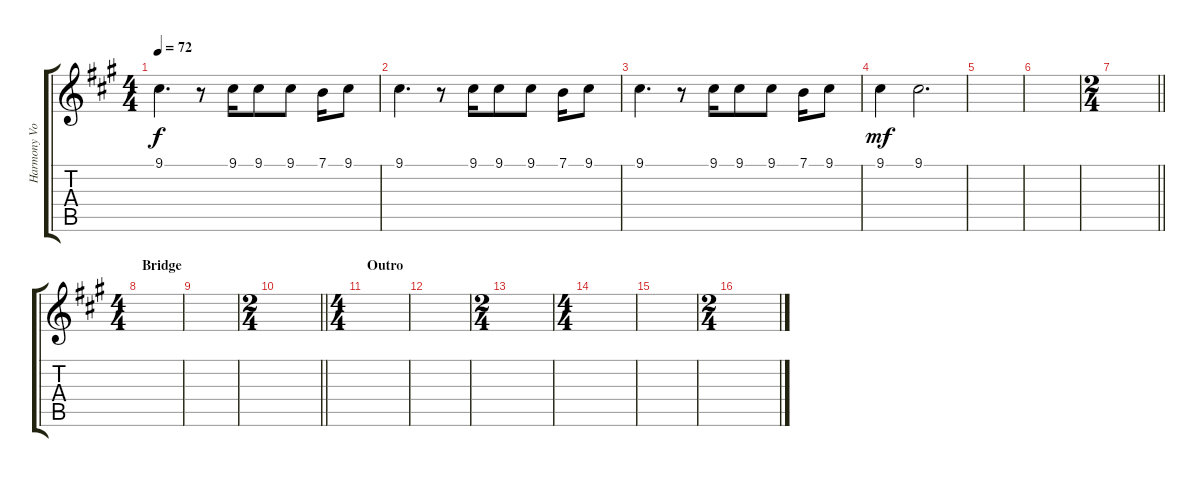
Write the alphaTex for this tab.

\track ("Harmony Vocals (Christine McVie)" "Harmony Vo") {instrument choiraahs}
\staff {score tabs}
\tuning (E4 B3 G3 D3 A2 E2) {hide}
\ts (4 4)
\tempo 72
\clef g2
\ks f#minor
9.1.4{d dy f volume 16} r.8 9.1.16 9.1.8 9.1.8 7.1.16 9.1.8 |
9.1.4{d volume 16} r.8 9.1.16 9.1.8 9.1.8 7.1.16 9.1.8 |
9.1.4{d volume 16} r.8 9.1.16 9.1.8 9.1.8 7.1.16 9.1.8 |
9.1.4{dy mf} 9.1.2{d volume 0} |
|
|
\ts (2 4)
\barLineRight lightlight
|
\ts (4 4)
\section ("" "Bridge")
|
|
\ts (2 4)
\barLineRight lightlight
|
\ts (4 4)
\section ("" "Outro")
|
|
\ts (2 4)
|
\ts (4 4)
|
|
\ts (2 4)
